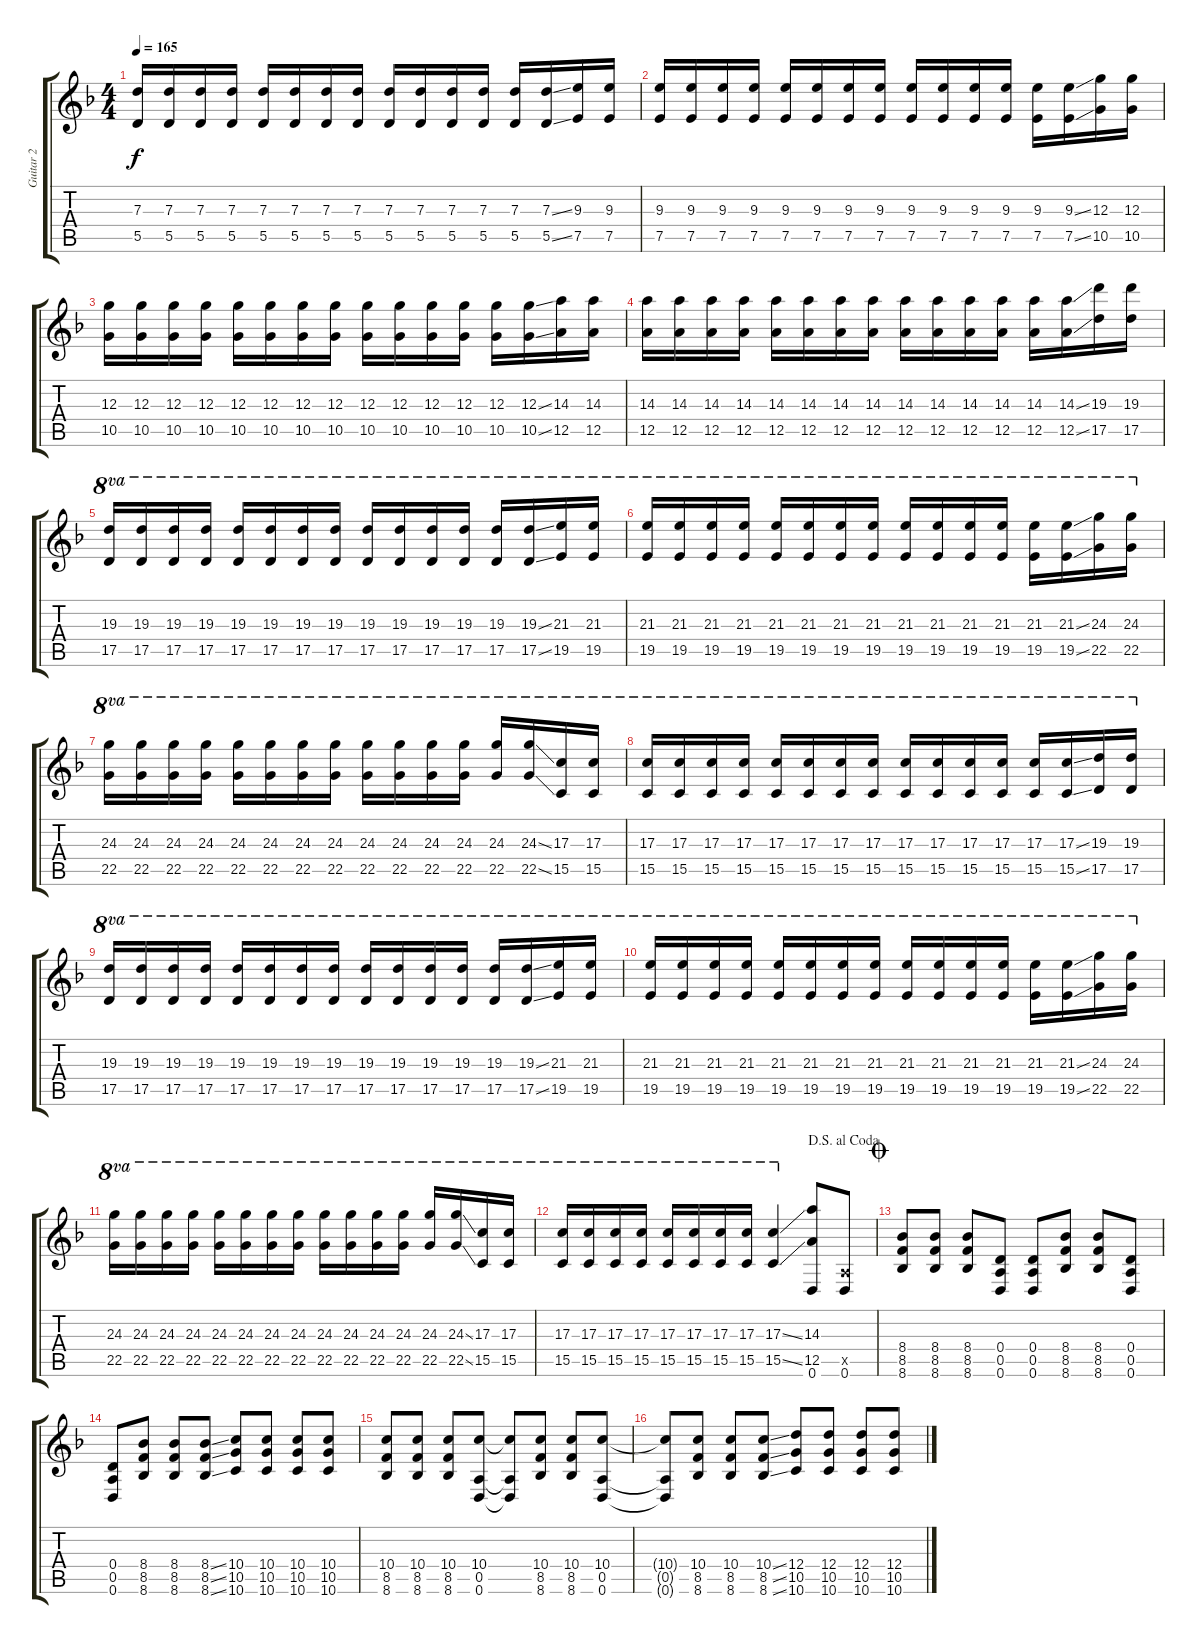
\track ("Guitar 2" "Guitar 2") {instrument electricguitarjazz}
\staff {score tabs}
\tuning (E4 B3 G3 D3 A2 D2) {hide}
\ts (4 4)
\tempo 165
\clef g2
\ks f
(7.3 5.5).16{dy f} (7.3 5.5).16 (7.3 5.5).16 (7.3 5.5).16 (7.3 5.5).16 (7.3 5.5).16 (7.3 5.5).16 (7.3 5.5).16 (7.3 5.5).16 (7.3 5.5).16 (7.3 5.5).16 (7.3 5.5).16 (7.3 5.5).16 (7.3{ss} 5.5{ss}).16 (9.3 7.5).16 (9.3 7.5).16 |
(9.3 7.5).16 (9.3 7.5).16 (9.3 7.5).16 (9.3 7.5).16 (9.3 7.5).16 (9.3 7.5).16 (9.3 7.5).16 (9.3 7.5).16 (9.3 7.5).16 (9.3 7.5).16 (9.3 7.5).16 (9.3 7.5).16 (9.3 7.5).16 (9.3{ss} 7.5{ss}).16 (12.3 10.5).16 (12.3 10.5).16 |
(12.3 10.5).16 (12.3 10.5).16 (12.3 10.5).16 (12.3 10.5).16 (12.3 10.5).16 (12.3 10.5).16 (12.3 10.5).16 (12.3 10.5).16 (12.3 10.5).16 (12.3 10.5).16 (12.3 10.5).16 (12.3 10.5).16 (12.3 10.5).16 (12.3{ss} 10.5{ss}).16 (14.3 12.5).16 (14.3 12.5).16 |
(14.3 12.5).16 (14.3 12.5).16 (14.3 12.5).16 (14.3 12.5).16 (14.3 12.5).16 (14.3 12.5).16 (14.3 12.5).16 (14.3 12.5).16 (14.3 12.5).16 (14.3 12.5).16 (14.3 12.5).16 (14.3 12.5).16 (14.3 12.5).16 (14.3{ss} 12.5{ss}).16 (19.3 17.5).16 (19.3 17.5).16 |
(19.3 17.5).16{ot 8va} (19.3 17.5).16{ot 8va} (19.3 17.5).16{ot 8va} (19.3 17.5).16{ot 8va} (19.3 17.5).16{ot 8va} (19.3 17.5).16{ot 8va} (19.3 17.5).16{ot 8va} (19.3 17.5).16{ot 8va} (19.3 17.5).16{ot 8va} (19.3 17.5).16{ot 8va} (19.3 17.5).16{ot 8va} (19.3 17.5).16{ot 8va} (19.3 17.5).16{ot 8va} (19.3{ss} 17.5{ss}).16{ot 8va} (21.3 19.5).16{ot 8va} (21.3 19.5).16{ot 8va} |
(21.3 19.5).16{ot 8va} (21.3 19.5).16{ot 8va} (21.3 19.5).16{ot 8va} (21.3 19.5).16{ot 8va} (21.3 19.5).16{ot 8va} (21.3 19.5).16{ot 8va} (21.3 19.5).16{ot 8va} (21.3 19.5).16{ot 8va} (21.3 19.5).16{ot 8va} (21.3 19.5).16{ot 8va} (21.3 19.5).16{ot 8va} (21.3 19.5).16{ot 8va} (21.3 19.5).16{ot 8va} (21.3{ss} 19.5{ss}).16{ot 8va} (24.3 22.5).16{ot 8va} (24.3 22.5).16{ot 8va} |
(24.3 22.5).16{ot 8va} (24.3 22.5).16{ot 8va} (24.3 22.5).16{ot 8va} (24.3 22.5).16{ot 8va} (24.3 22.5).16{ot 8va} (24.3 22.5).16{ot 8va} (24.3 22.5).16{ot 8va} (24.3 22.5).16{ot 8va} (24.3 22.5).16{ot 8va} (24.3 22.5).16{ot 8va} (24.3 22.5).16{ot 8va} (24.3 22.5).16{ot 8va} (24.3 22.5).16{ot 8va} (24.3{ss} 22.5{ss}).16{ot 8va} (17.3 15.5).16{ot 8va} (17.3 15.5).16{ot 8va} |
(17.3 15.5).16{ot 8va} (17.3 15.5).16{ot 8va} (17.3 15.5).16{ot 8va} (17.3 15.5).16{ot 8va} (17.3 15.5).16{ot 8va} (17.3 15.5).16{ot 8va} (17.3 15.5).16{ot 8va} (17.3 15.5).16{ot 8va} (17.3 15.5).16{ot 8va} (17.3 15.5).16{ot 8va} (17.3 15.5).16{ot 8va} (17.3 15.5).16{ot 8va} (17.3 15.5).16{ot 8va} (17.3{ss} 15.5{ss}).16{ot 8va} (19.3 17.5).16{ot 8va} (19.3 17.5).16{ot 8va} |
(19.3 17.5).16{ot 8va} (19.3 17.5).16{ot 8va} (19.3 17.5).16{ot 8va} (19.3 17.5).16{ot 8va} (19.3 17.5).16{ot 8va} (19.3 17.5).16{ot 8va} (19.3 17.5).16{ot 8va} (19.3 17.5).16{ot 8va} (19.3 17.5).16{ot 8va} (19.3 17.5).16{ot 8va} (19.3 17.5).16{ot 8va} (19.3 17.5).16{ot 8va} (19.3 17.5).16{ot 8va} (19.3{ss} 17.5{ss}).16{ot 8va} (21.3 19.5).16{ot 8va} (21.3 19.5).16{ot 8va} |
(21.3 19.5).16{ot 8va} (21.3 19.5).16{ot 8va} (21.3 19.5).16{ot 8va} (21.3 19.5).16{ot 8va} (21.3 19.5).16{ot 8va} (21.3 19.5).16{ot 8va} (21.3 19.5).16{ot 8va} (21.3 19.5).16{ot 8va} (21.3 19.5).16{ot 8va} (21.3 19.5).16{ot 8va} (21.3 19.5).16{ot 8va} (21.3 19.5).16{ot 8va} (21.3 19.5).16{ot 8va} (21.3{ss} 19.5{ss}).16{ot 8va} (24.3 22.5).16{ot 8va} (24.3 22.5).16{ot 8va} |
(24.3 22.5).16{ot 8va} (24.3 22.5).16{ot 8va} (24.3 22.5).16{ot 8va} (24.3 22.5).16{ot 8va} (24.3 22.5).16{ot 8va} (24.3 22.5).16{ot 8va} (24.3 22.5).16{ot 8va} (24.3 22.5).16{ot 8va} (24.3 22.5).16{ot 8va} (24.3 22.5).16{ot 8va} (24.3 22.5).16{ot 8va} (24.3 22.5).16{ot 8va} (24.3 22.5).16{ot 8va} (24.3{ss} 22.5{ss}).16{ot 8va} (17.3 15.5).16{ot 8va} (17.3 15.5).16{ot 8va} |
\jump dalsegnoalcoda
(17.3 15.5).16{ot 8va} (17.3 15.5).16{ot 8va} (17.3 15.5).16{ot 8va} (17.3 15.5).16{ot 8va} (17.3 15.5).16{ot 8va} (17.3 15.5).16{ot 8va} (17.3 15.5).16{ot 8va} (17.3 15.5).16{ot 8va} (17.3{ss} 15.5{ss}).4{ot 8va} (14.3 12.5 0.6).8 (0.5{x} 0.6).8 |
\jump coda
(8.4 8.5 8.6).8 (8.4 8.5 8.6).8 (8.4 8.5 8.6).8 (0.4 0.5 0.6).8 (0.4 0.5 0.6).8 (8.4 8.5 8.6).8 (8.4 8.5 8.6).8 (0.4 0.5 0.6).8 |
(0.4 0.5 0.6).8 (8.4 8.5 8.6).8 (8.4 8.5 8.6).8 (8.4{ss} 8.5{ss} 8.6{ss}).8 (10.4 10.5 10.6).8 (10.4 10.5 10.6).8 (10.4 10.5 10.6).8 (10.4 10.5 10.6).8 |
(10.4 8.5 8.6).8 (10.4 8.5 8.6).8 (10.4 8.5 8.6).8 (10.4 0.5 0.6).8 (10.4{t} 0.5{t} 0.6{t}).8 (10.4 8.5 8.6).8 (10.4 8.5 8.6).8 (10.4 0.5 0.6).8 |
(10.4{t} 0.5{t} 0.6{t}).8 (10.4 8.5 8.6).8 (10.4 8.5 8.6).8 (10.4{ss} 8.5{ss} 8.6{ss}).8 (12.4 10.5 10.6).8 (12.4 10.5 10.6).8 (12.4 10.5 10.6).8 (12.4 10.5 10.6).8
